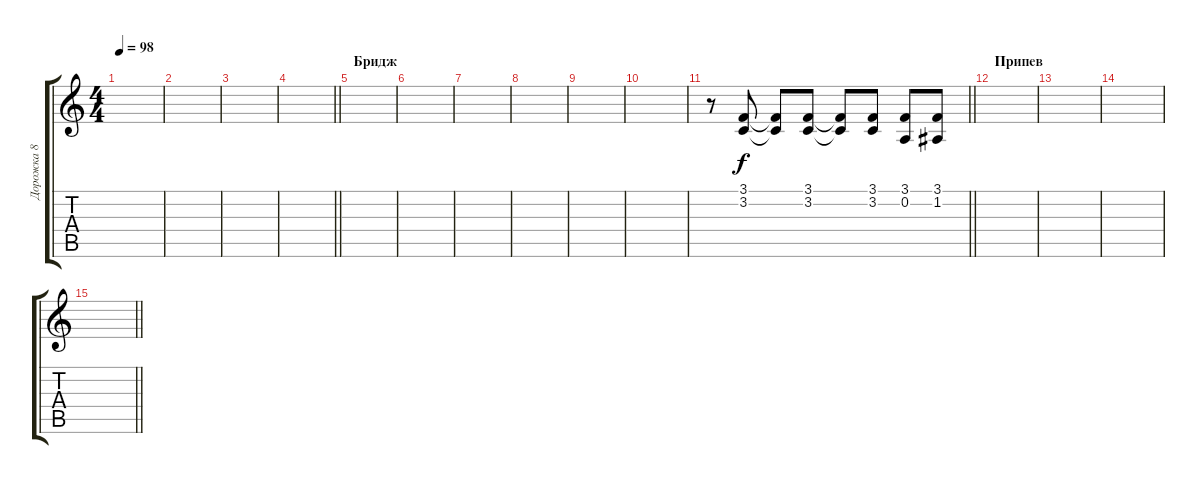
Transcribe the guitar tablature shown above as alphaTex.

\track ("Дорожка 8" "Дорожка 8") {instrument violin}
\staff {score tabs}
\tuning (D4 A3 F3 C3 G2 D2) {hide}
\ts (4 4)
\tempo 98
\clef g2
\ks c
|
|
|
\barLineRight lightlight
|
\section ("" "Бридж")
|
|
|
|
|
|
\barLineRight lightlight
r.8 (3.1 3.2).8 (3.1{t} 3.2{t}).8 (3.1 3.2).8 (3.1{t} 3.2{t}).8 (3.1 3.2).8 (3.1 0.2).8 (3.1 1.2).8 |
\section ("" "Припев")
|
|
|
\barLineRight lightlight
